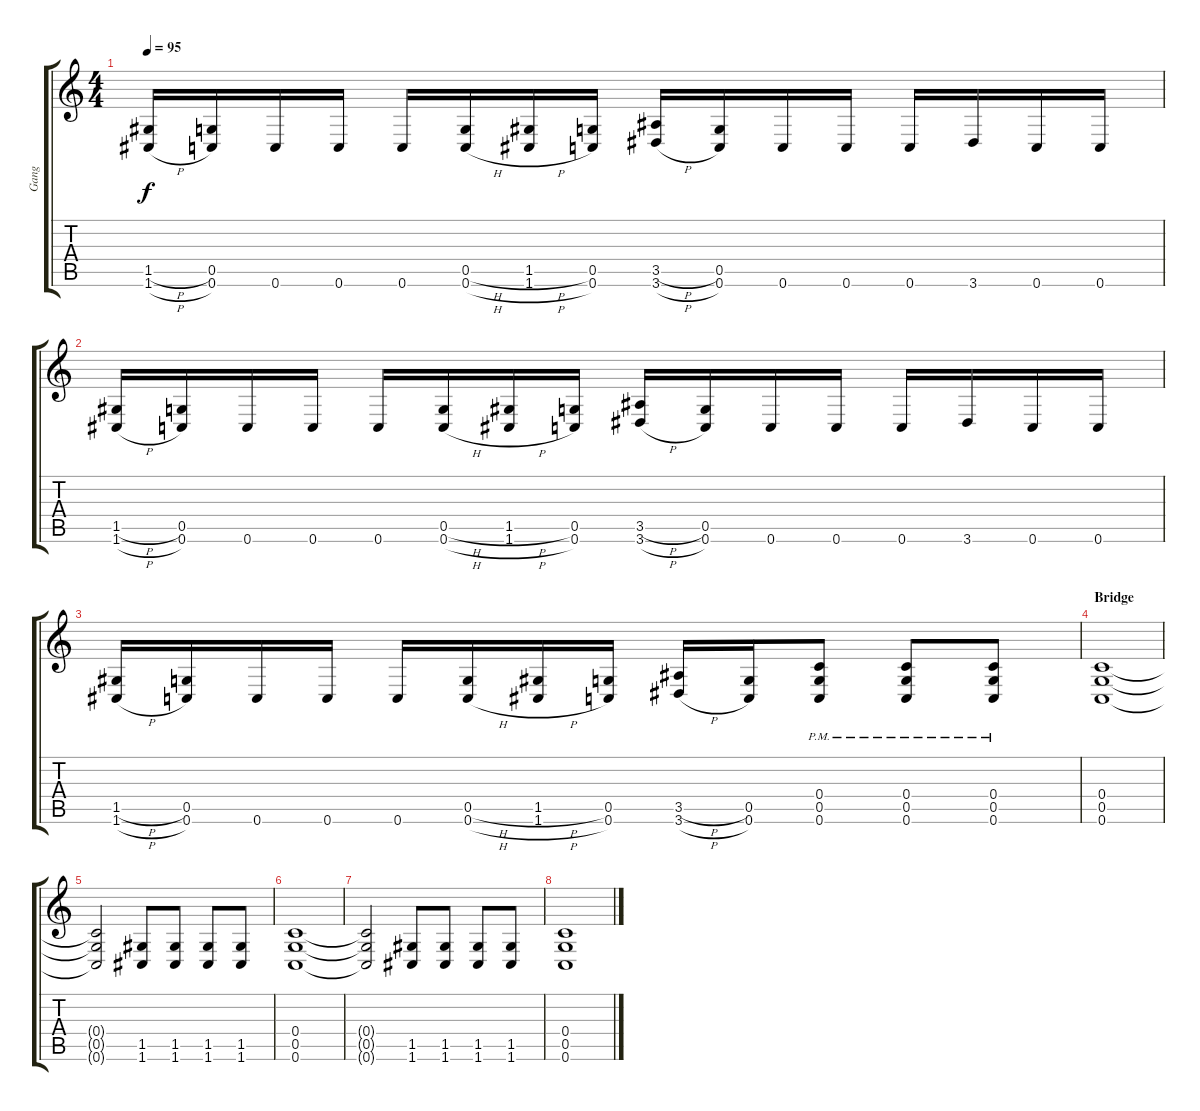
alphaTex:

\track ("Gang" "Gang") {instrument distortionguitar}
\staff {score tabs}
\tuning (D4 A3 F3 C3 G2 C2) {hide}
\ts (4 4)
\tempo 95
\clef g2
\ks c
(1.5{h} 1.6{h}).16{dy f} (0.5 0.6).16 0.6.16 0.6.16 0.6.16 (0.5{h} 0.6{h}).16 (1.5{h} 1.6{h}).16 (0.5 0.6).16 (3.5{h} 3.6{h}).16 (0.5 0.6).16 0.6.16 0.6.16 0.6.16 3.6.16 0.6.16 0.6.16 |
(1.5{h} 1.6{h}).16 (0.5 0.6).16 0.6.16 0.6.16 0.6.16 (0.5{h} 0.6{h}).16 (1.5{h} 1.6{h}).16 (0.5 0.6).16 (3.5{h} 3.6{h}).16 (0.5 0.6).16 0.6.16 0.6.16 0.6.16 3.6.16 0.6.16 0.6.16 |
(1.5{h} 1.6{h}).16 (0.5 0.6).16 0.6.16 0.6.16 0.6.16 (0.5{h} 0.6{h}).16 (1.5{h} 1.6{h}).16 (0.5 0.6).16 (3.5{h} 3.6{h}).16 (0.5 0.6).16 (0.4 0.5{pm} 0.6).8 (0.4 0.5{pm} 0.6).8 (0.4 0.5{pm} 0.6).8 |
\section ("" "Bridge")
(0.4 0.5 0.6).1 |
(0.4{t} 0.5{t} 0.6{t}).2 (1.5 1.6).8 (1.5 1.6).8 (1.5 1.6).8 (1.5 1.6).8 |
(0.4 0.5 0.6).1 |
(0.4{t} 0.5{t} 0.6{t}).2 (1.5 1.6).8 (1.5 1.6).8 (1.5 1.6).8 (1.5 1.6).8 |
(0.4 0.5 0.6).1
